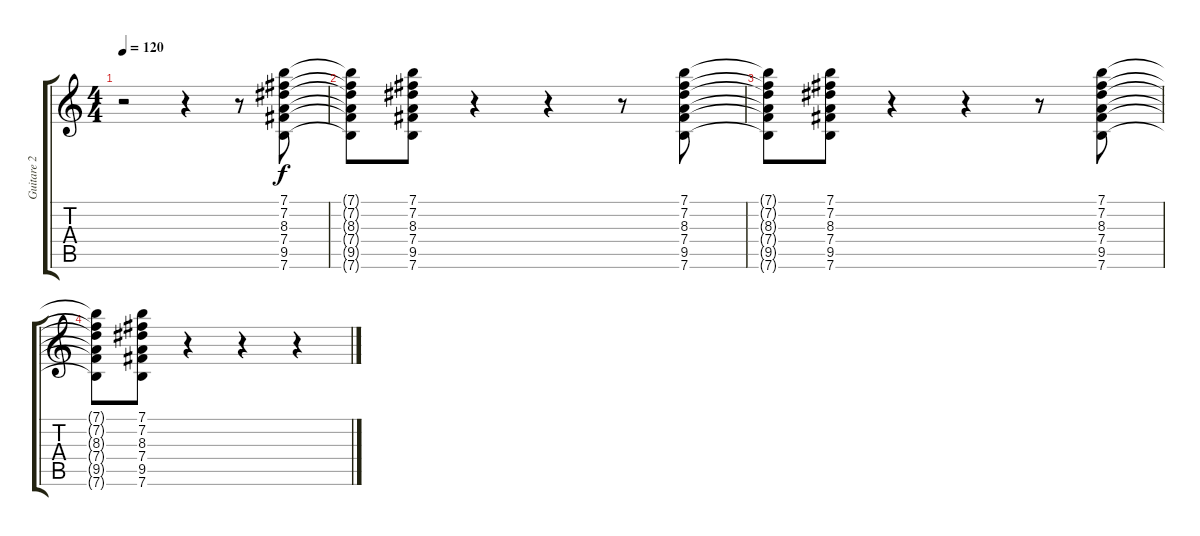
\track ("Guitare 2" "Guitare 2") {instrument overdrivenguitar}
\staff {score tabs}
\tuning (E4 B3 G3 D3 A2 E2) {hide}
\ts (4 4)
\tempo 120
\clef g2
\ks c
r.2{dy f} r.4 r.8 (7.1 7.2 8.3 7.4 9.5 7.6).8 |
(7.1{t} 7.2{t} 8.3{t} 7.4{t} 9.5{t} 7.6{t}).8 (7.1 7.2 8.3 7.4 9.5 7.6).8 r.4 r.4 r.8 (7.1 7.2 8.3 7.4 9.5 7.6).8 |
(7.1{t} 7.2{t} 8.3{t} 7.4{t} 9.5{t} 7.6{t}).8 (7.1 7.2 8.3 7.4 9.5 7.6).8 r.4 r.4 r.8 (7.1 7.2 8.3 7.4 9.5 7.6).8 |
(7.1{t} 7.2{t} 8.3{t} 7.4{t} 9.5{t} 7.6{t}).8 (7.1 7.2 8.3 7.4 9.5 7.6).8 r.4 r.4 r.4
